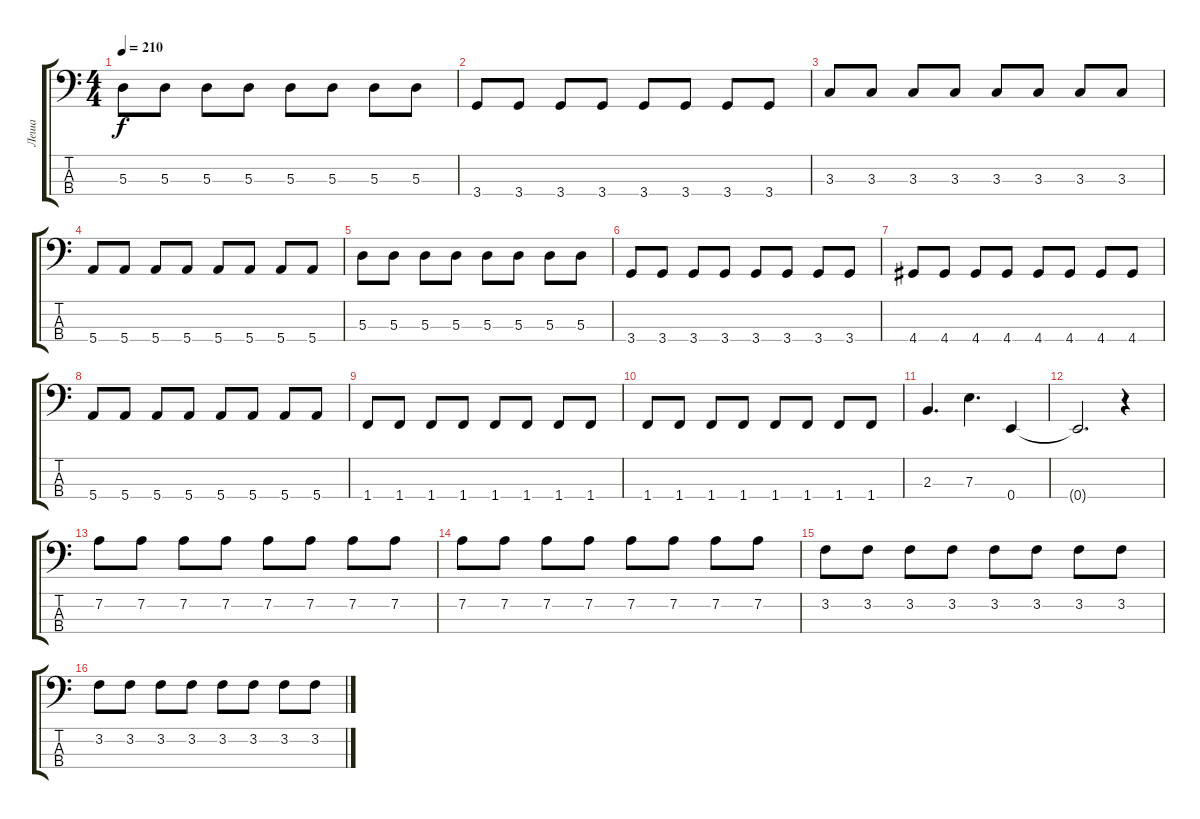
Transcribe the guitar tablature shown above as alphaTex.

\track ("Леша" "Леша") {instrument electricbassfinger}
\staff {score tabs}
\tuning (G2 D2 A1 E1) {hide}
\ts (4 4)
\tempo 210
\clef f4
\ks c
5.3.8{dy f} 5.3.8 5.3.8 5.3.8 5.3.8 5.3.8 5.3.8 5.3.8 |
3.4.8 3.4.8 3.4.8 3.4.8 3.4.8 3.4.8 3.4.8 3.4.8 |
3.3.8 3.3.8 3.3.8 3.3.8 3.3.8 3.3.8 3.3.8 3.3.8 |
5.4.8 5.4.8 5.4.8 5.4.8 5.4.8 5.4.8 5.4.8 5.4.8 |
5.3.8 5.3.8 5.3.8 5.3.8 5.3.8 5.3.8 5.3.8 5.3.8 |
3.4.8 3.4.8 3.4.8 3.4.8 3.4.8 3.4.8 3.4.8 3.4.8 |
4.4.8 4.4.8 4.4.8 4.4.8 4.4.8 4.4.8 4.4.8 4.4.8 |
5.4.8 5.4.8 5.4.8 5.4.8 5.4.8 5.4.8 5.4.8 5.4.8 |
1.4.8 1.4.8 1.4.8 1.4.8 1.4.8 1.4.8 1.4.8 1.4.8 |
1.4.8 1.4.8 1.4.8 1.4.8 1.4.8 1.4.8 1.4.8 1.4.8 |
2.3.4{d} 7.3.4{d} 0.4.4 |
0.4{t}.2{d} r.4 |
7.2.8 7.2.8 7.2.8 7.2.8 7.2.8 7.2.8 7.2.8 7.2.8 |
7.2.8 7.2.8 7.2.8 7.2.8 7.2.8 7.2.8 7.2.8 7.2.8 |
3.2.8 3.2.8 3.2.8 3.2.8 3.2.8 3.2.8 3.2.8 3.2.8 |
3.2.8 3.2.8 3.2.8 3.2.8 3.2.8 3.2.8 3.2.8 3.2.8
